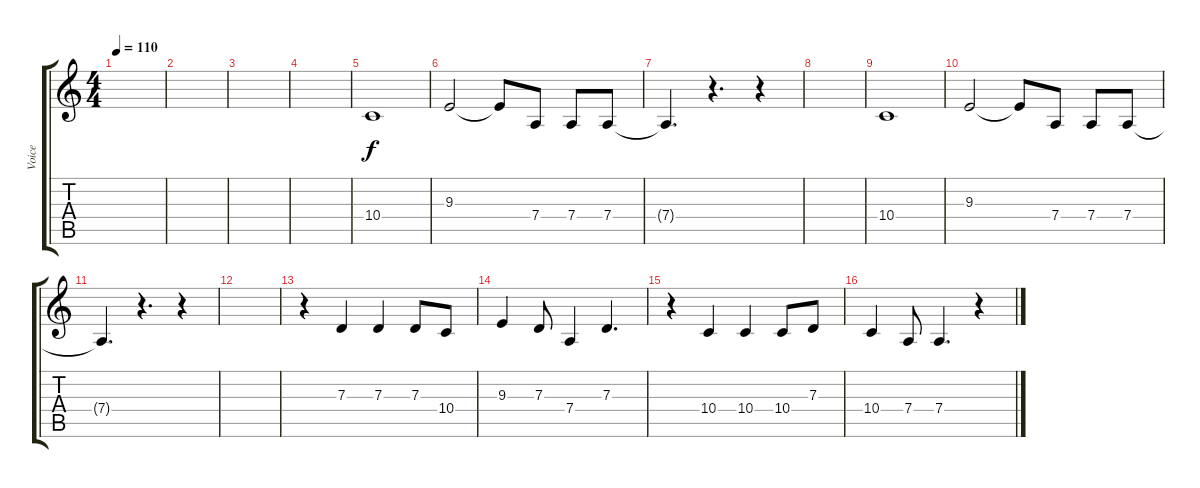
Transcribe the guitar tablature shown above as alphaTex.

\track ("Voice" "Voice") {instrument lead6voice}
\staff {score tabs}
\tuning (E4 B3 G3 D3 A2 E2) {hide}
\ts (4 4)
\tempo 110
\clef g2
\ks c
|
|
|
|
10.4.1 |
9.3.2 9.3{t}.8 7.4.8 7.4.8 7.4.8 |
7.4{t}.4{d} r.4{d} r.4 |
|
10.4.1 |
9.3.2 9.3{t}.8 7.4.8 7.4.8 7.4.8 |
7.4{t}.4{d} r.4{d} r.4 |
|
r.4 7.3.4 7.3.4 7.3.8 10.4.8 |
9.3.4 7.3.8 7.4.4 7.3.4{d} |
r.4 10.4.4 10.4.4 10.4.8 7.3.8 |
10.4.4 7.4.8 7.4.4{d} r.4
